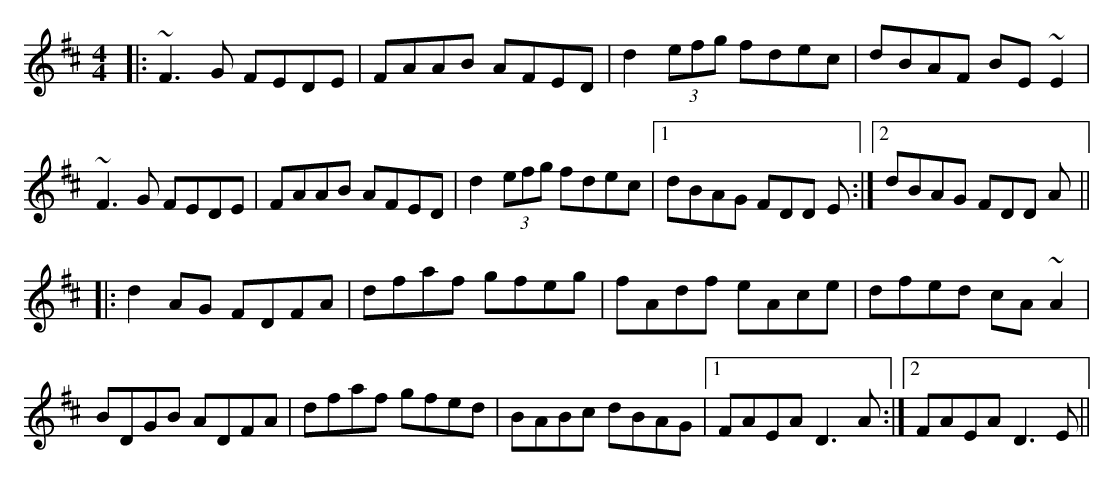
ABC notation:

X:1
M:4/4
K:D
|:~F3 G FEDE|FAAB AFED|d2 (3efg fdec|dBAF BE ~E2|
~F3 G FEDE|FAAB AFED|d2 (3efg fdec|1 dBAG FDD E:|2 dBAG FDD A||
|:d2 AG FDFA|dfaf gfeg|fAdf eAce|dfed cA~A2|
BDGB ADFA|dfaf gfed|BABc dBAG|1 FAEA D3 A:|2 FAEA D3 E||
